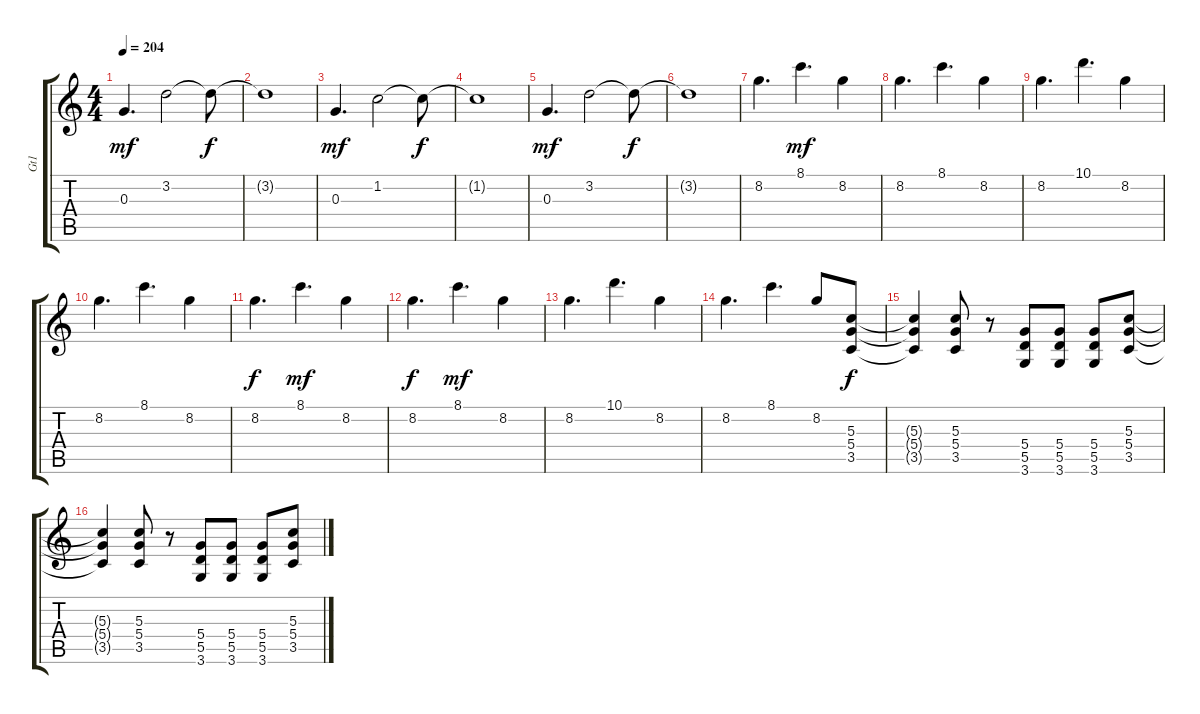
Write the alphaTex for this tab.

\track ("Gt1" "Gt1") {instrument overdrivenguitar}
\staff {score tabs}
\tuning (E4 B3 G3 D3 A2 E2) {hide}
\ts (4 4)
\tempo 204
\clef g2
\ks c
0.3.4{d dy mf} 3.2.2 3.2{t}.8{dy f} |
3.2{t}.1 |
0.3.4{d dy mf} 1.2.2 1.2{t}.8{dy f} |
1.2{t}.1 |
0.3.4{d dy mf} 3.2.2 3.2{t}.8{dy f} |
3.2{t}.1 |
8.2.4{d} 8.1.4{d dy mf} 8.2.4 |
8.2.4{d} 8.1.4{d} 8.2.4 |
8.2.4{d} 10.1.4{d} 8.2.4 |
8.2.4{d} 8.1.4{d} 8.2.4 |
8.2.4{d dy f} 8.1.4{d dy mf} 8.2.4 |
8.2.4{d dy f} 8.1.4{d dy mf} 8.2.4 |
8.2.4{d} 10.1.4{d} 8.2.4 |
8.2.4{d} 8.1.4{d} 8.2.8 (5.3 5.4 3.5).8{dy f} |
(5.3{t} 5.4{t} 3.5{t}).4 (5.3 5.4 3.5).8 r.8 (5.4 5.5 3.6).8 (5.4 5.5 3.6).8 (5.4 5.5 3.6).8 (5.3 5.4 3.5).8 |
(5.3{t} 5.4{t} 3.5{t}).4 (5.3 5.4 3.5).8 r.8 (5.4 5.5 3.6).8 (5.4 5.5 3.6).8 (5.4 5.5 3.6).8 (5.3 5.4 3.5).8
